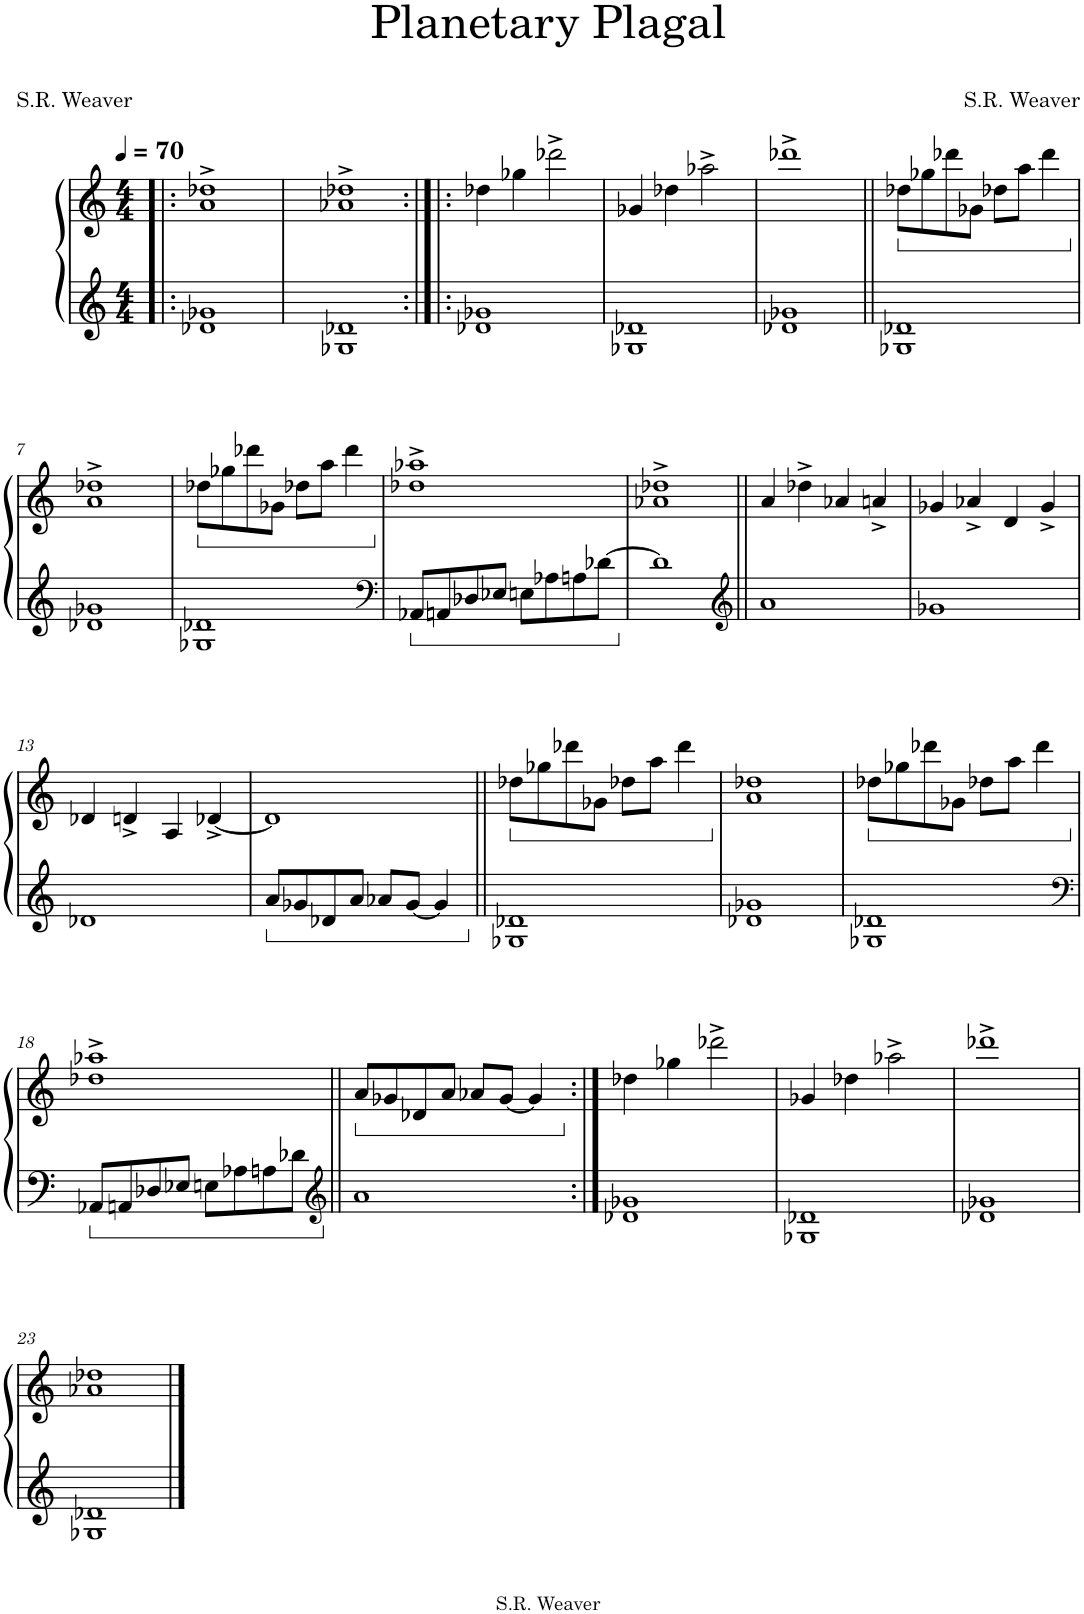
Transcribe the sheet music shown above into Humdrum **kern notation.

**kern	**kern
*part1	*part1
*staff2	*staff1
*I"Piano	*
*I'Pno.	*
*clefG2	*clefG2
*k[]	*k[]
*M4/4	*M4/4
*MM70	*MM70
=1!|:	=1!|:
1d-X 1g-X	1a^ 1dd-X^
=2	=2
1G-X 1d-X	1a-X^ 1dd-X^
=3:|!|:	=3:|!|:
1d-X 1g-X	4dd-X\
.	4gg-X\
.	2ddd-X^\
=4	=4
1G-X 1d-X	4g-X/
.	4dd-X\
.	2aa-X^\
=5	=5
1d-X 1g-X	1ddd-X^
=6||	=6||
*	*ped
1G-X 1d-X	8dd-X\L
.	8gg-X\
.	8ddd-X\
.	8g-X\J
.	8dd-X\L
.	8aa\J
.	4ddd-\
!!LO:LB:g=z
=7	=7
*	*Xped
1d-X 1g-X	1a^ 1dd-X^
=8	=8
*	*ped
1G-X 1d-X	8dd-X\L
.	8gg-X\
.	8ddd-X\
.	8g-X\J
.	8dd-X\L
.	8aa\J
.	4ddd-\
=9	=9
*clefF4	*
*	*Xped
8AA-X/L	1dd-X^ 1aa-X^
8AAn/	.
8D-X/	.
8E-X/J	.
8En\L	.
8A-X\	.
8An\	.
[8d-X\J	.
=10	=10
1d-]	1a-X^ 1dd-X^
=11||	=11||
*clefG2	*
1a	4a/
.	4dd-X^\
.	4a-X/
.	4an^/
=12	=12
1g-X	4g-X/
.	4a-X^/
.	4d/
.	4g-^/
!!LO:LB:g=z
=13	=13
1d-X	4d-X/
.	4dn^/
.	4A/
.	[4d-X^/
=14	=14
8a/L	1d-]
8g-X/	.
8d-X/	.
8a/J	.
8a-X/L	.
[8g-/J	.
4g-/]	.
=15||	=15||
*	*ped
1G-X 1d-X	8dd-X\L
.	8gg-X\
.	8ddd-X\
.	8g-X\J
.	8dd-X\L
.	8aa\J
.	4ddd-\
=16	=16
*	*Xped
1d-X 1g-X	1a 1dd-X
=17	=17
*	*ped
1G-X 1d-X	8dd-X\L
.	8gg-X\
.	8ddd-X\
.	8g-X\J
.	8dd-X\L
.	8aa\J
.	4ddd-\
!!LO:LB:g=z
=18	=18
*clefF4	*
*	*Xped
8AA-X/L	1dd-X^ 1aa-X^
8AAn/	.
8D-X/	.
8E-X/J	.
8En\L	.
8A-X\	.
8An\	.
8d-X\J	.
=19||	=19||
*clefG2	*
*	*ped
1a	8a/L
.	8g-X/
.	8d-X/
.	8a/J
.	8a-X/L
.	[8g-/J
.	4g-/]
=20:|!	=20:|!
*	*Xped
1d-X 1g-X	4dd-X\
.	4gg-X\
.	2ddd-X^\
=21	=21
1G-X 1d-X	4g-X/
.	4dd-X\
.	2aa-X^\
=22	=22
1d-X 1g-X	1ddd-X^
!!LO:LB:g=z
=23	=23
1G-X 1d-X	1a-X 1dd-X
==	==
*-	*-
